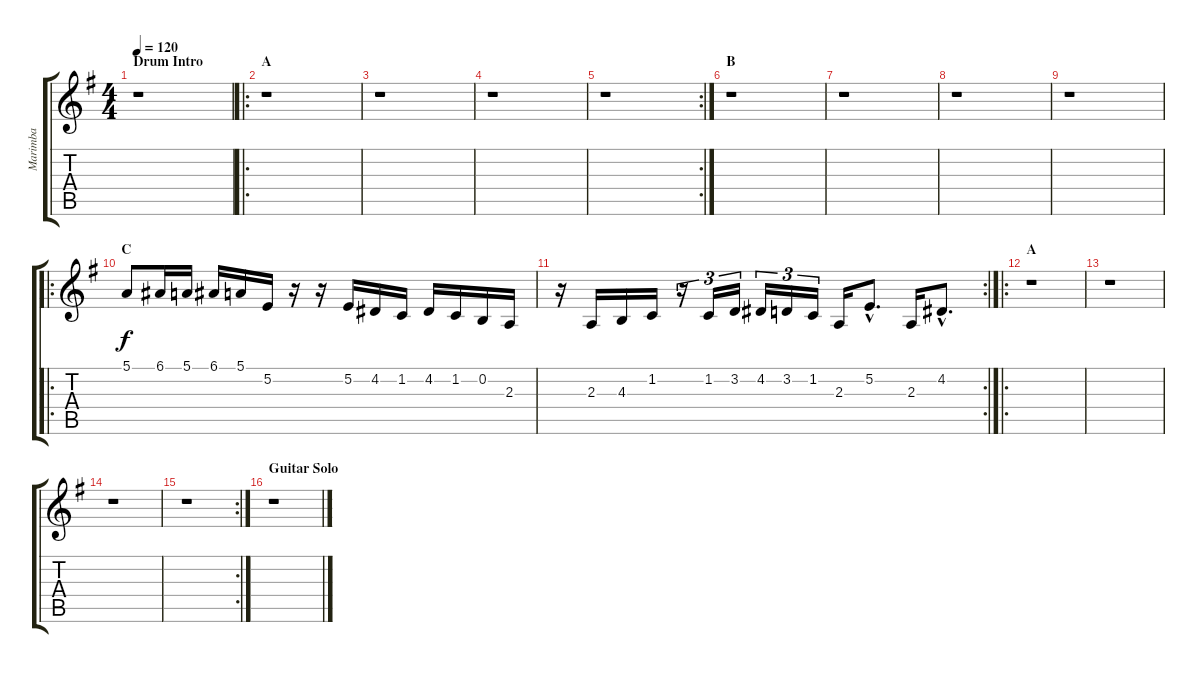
\track ("Marimba" "Marimba") {instrument marimba}
\staff {score tabs}
\tuning (E4 B3 G3 D3 A2 E2) {hide}
\ts (4 4)
\section ("" "Drum Intro")
\tempo 120
\clef g2
\ks eminor
r.1{dy f instrument marimba} |
\ro
\section ("" "A ")
r.1 |
r.1 |
r.1 |
\rc 2
r.1 |
\section ("" "B ")
r.1 |
r.1 |
r.1 |
r.1 |
\ro
\section ("" "C ")
5.1.8 6.1.16 5.1.16 6.1.16 5.1.16 5.2.16 r.16 r.16 5.2.16 4.2.16 1.2.16 4.2.16 1.2.16 0.2.16 2.3.16 |
\rc 2
r.16 2.3.16 4.3.16 1.2.16 r.16{tu (3 2)} 1.2.16{tu (3 2)} 3.2.16{tu (3 2)} 4.2.16{tu (3 2)} 3.2.16{tu (3 2)} 1.2.16{tu (3 2)} 2.3.16 5.2{hac}.8{d} 2.3.16 4.2{hac}.8{d} |
\ro
\section ("" "A ")
r.1 |
r.1 |
r.1 |
\rc 2
r.1 |
\section ("" "Guitar Solo")
r.1
